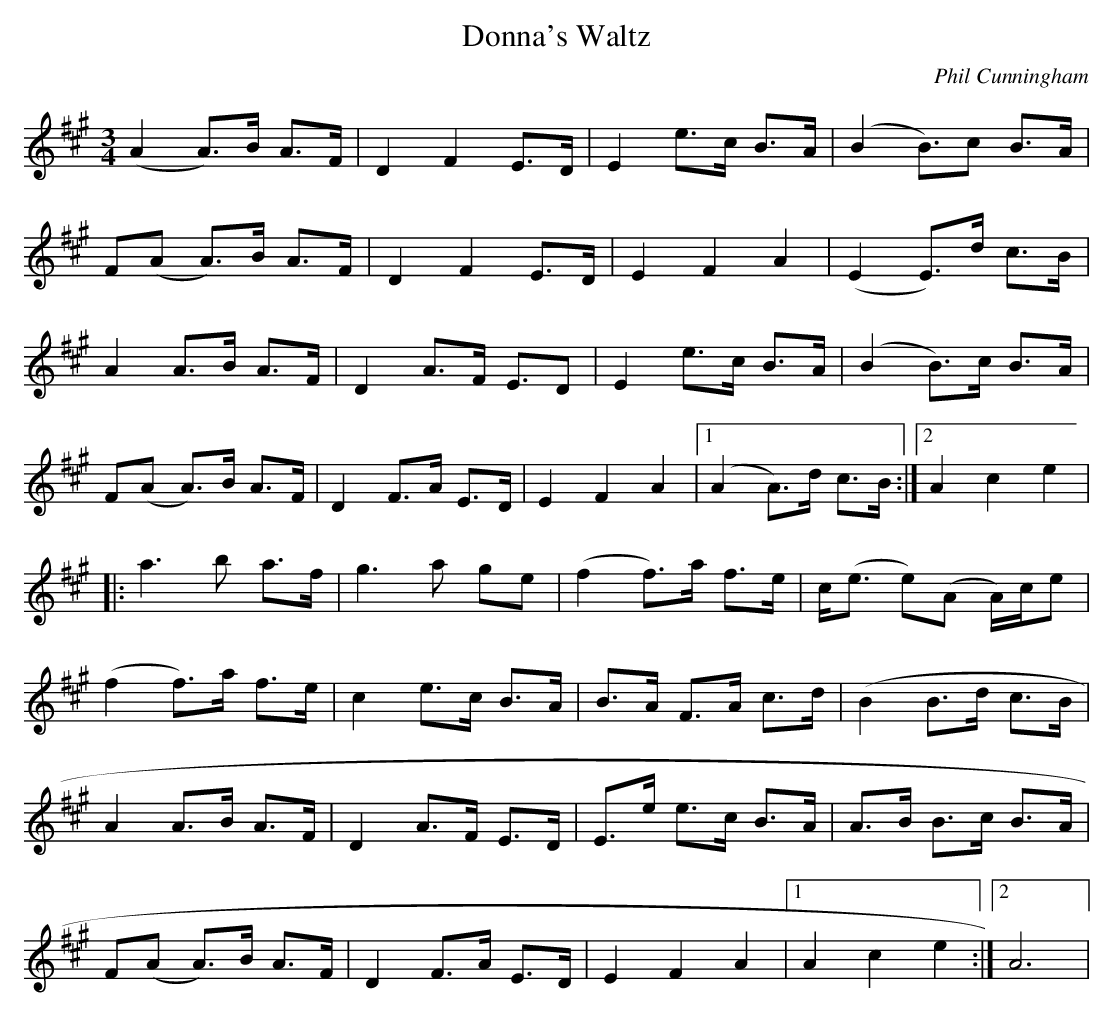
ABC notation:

X:1
T:Donna's Waltz
C:Phil Cunningham
M:3/4
L:1/8
K:A
(A2 A)>B A>F| D2 F2 E>D| E2 e>c B>A| (B2  B>)c2 B>A|
F(A  A>)B A>F| D2 F2 E>D| E2 F2 A2| (E2  E>)d c>B|
A2 A>B A>F| D2 A>F E>D2| E2 e>c B>A| (B2  B>)c B>2A|
F(A  A)>B A>F| D2 F>A E>D| E2 F2 A2|1 (A2  A>)d c>B:|2 A2 c2 e2|
|: a3 b a>f | g3 a ge|(f2 f)>a f>e| c<(e e)(A A/2)c/2e|
(f2 f>)a f>e| c2 e>c B>A|B>A F>A c>d|(B2  B>d c>B|
A2 A>B A>F| D2 A>F E>D|E>e e>c B>A| A>B B>c B>A |
F(A A>)B A>F| D2 F>A E>D| E2 F2 A2|1 A2 c2 e2 :|2 A6|
